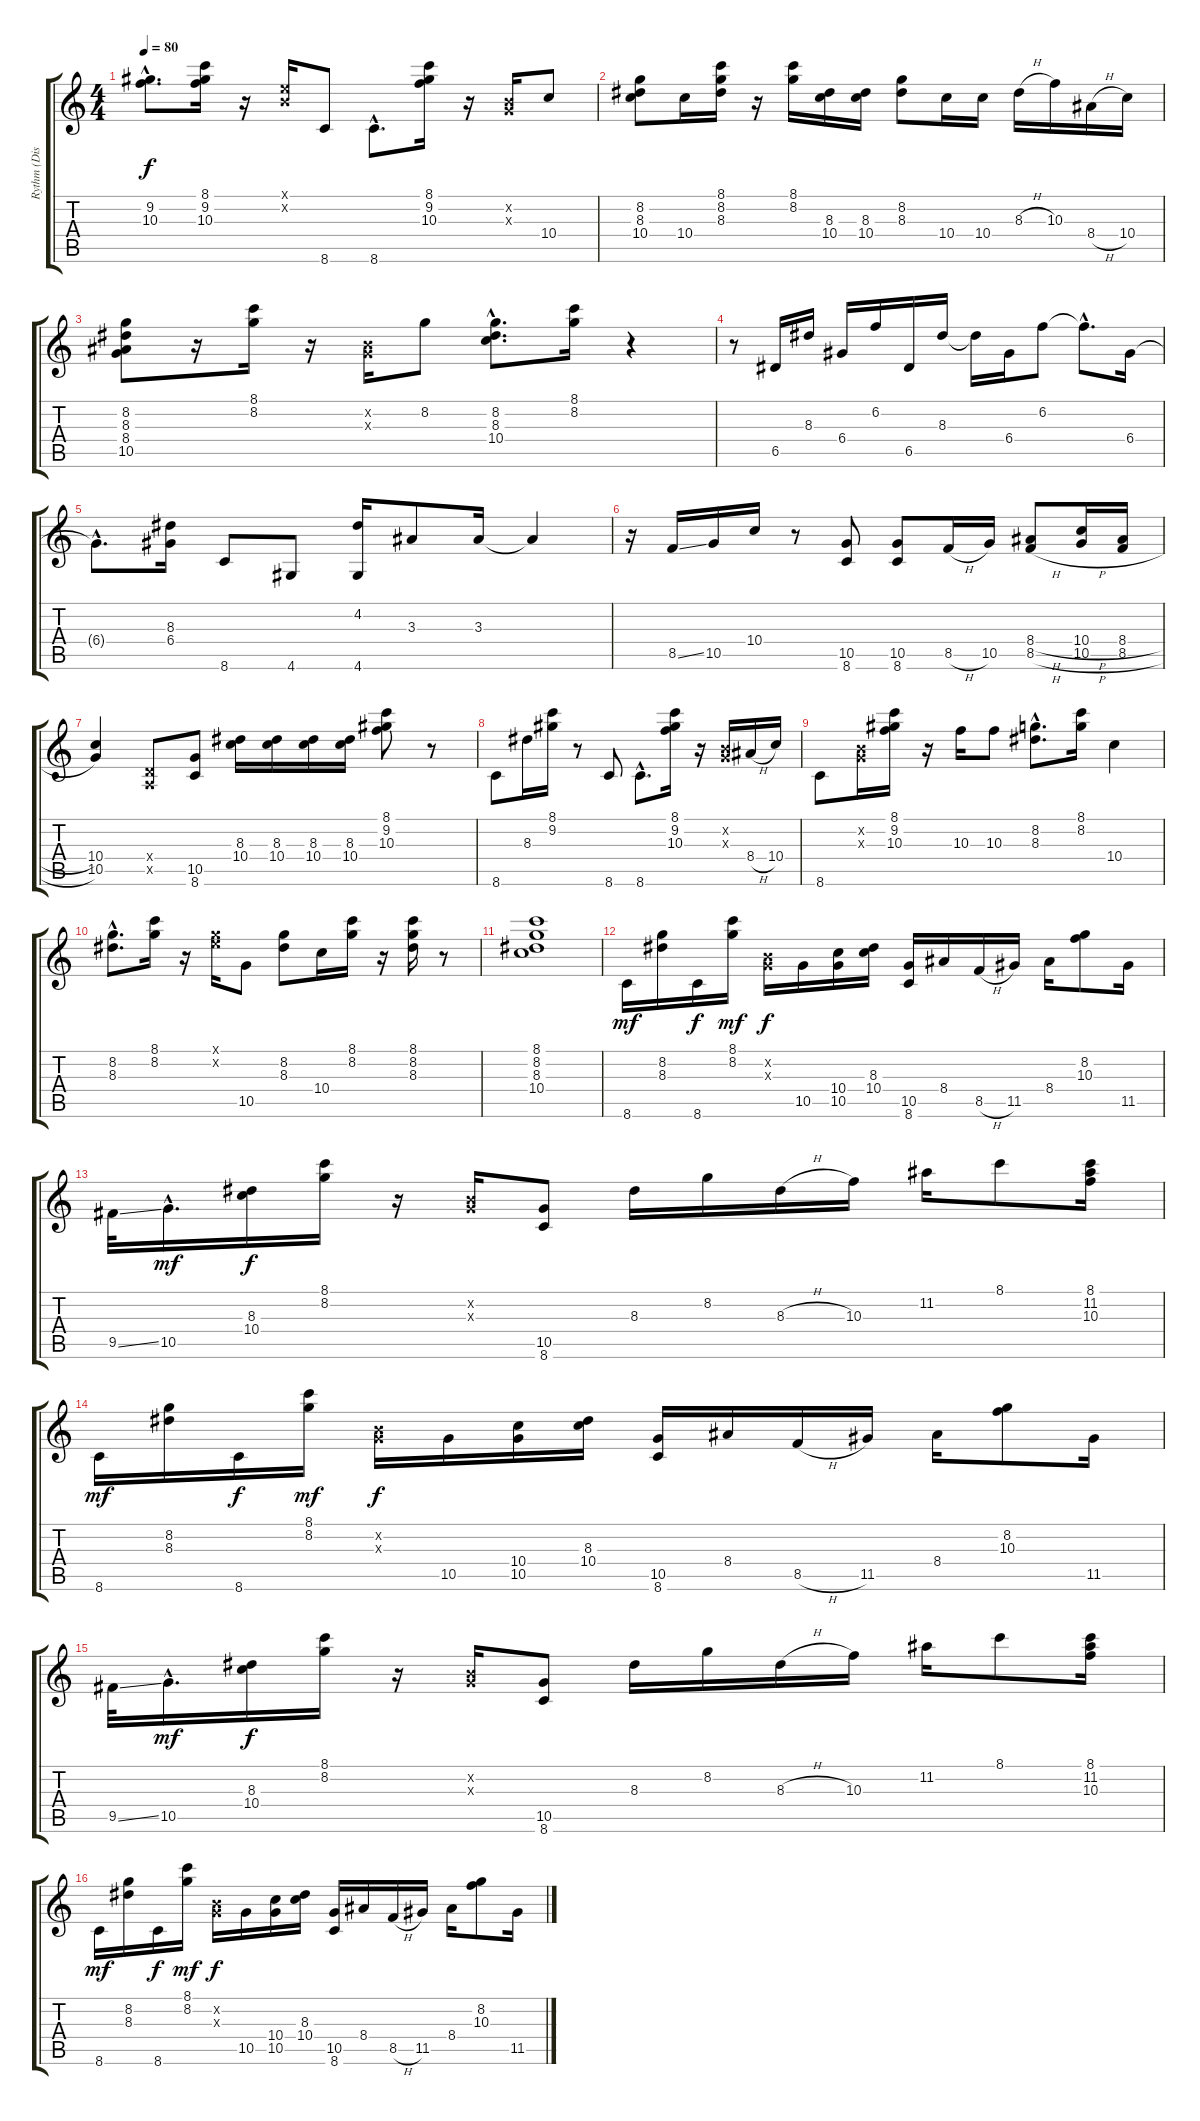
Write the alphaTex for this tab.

\track ("Rythm (Distortion)" "Rythm (Dis") {instrument electricguitarclean}
\staff {score tabs}
\tuning (E4 B3 G3 D3 A2 E2) {hide}
\ts (4 4)
\tempo 80
\clef g2
\ks c
(9.2{hac t} 10.3{hac t}).8{d dy f} (8.1 9.2 10.3).16 r.16 (0.1{x} 0.2{x}).16 8.6.8 8.6{hac}.8{d} (8.1 9.2 10.3).16 r.16 (0.2{x} 0.3{x}).16 10.4.8 |
(8.2 8.3 10.4).8 10.4.16 (8.1 8.2 8.3).16 r.16 (8.1 8.2).16 (8.3 10.4).16 (8.3 10.4).16 (8.2 8.3).8 10.4.16 10.4.16 8.3{h}.16 10.3.16 8.4{h}.16 10.4.16 |
(8.2 8.3 8.4 10.5).8 r.16 (8.1 8.2).16 r.16 (0.2{x} 0.3{x}).16 8.2.8 (8.2{hac} 8.3{hac} 10.4{hac}).8{d} (8.1 8.2).16 r.4 |
r.8 6.5.16 8.3.16 6.4.16 6.2.16 6.5.16 8.3.16 8.3{t}.16 6.4.16 6.2.8 6.2{hac t}.8{d} 6.4.16 |
6.4{hac t}.8{d} (8.3 6.4).16 8.6.8 4.6.8 (4.2 4.6).16 3.3.8 3.3.16 3.3{t}.4 |
r.16 8.5{ss}.16 10.5.16 10.4.16 r.8 (10.5 8.6).8 (10.5 8.6).8 8.5{h}.16 10.5.16 (8.4{h} 8.5{h}).8 (10.4{h} 10.5{h}).16 (8.4{h} 8.5{h}).16 |
(10.4 10.5).4 (0.4{x} 0.5{x}).8 (10.5 8.6).8 (8.3 10.4).16 (8.3 10.4).16 (8.3 10.4).16 (8.3 10.4).16 (8.1 9.2 10.3).8 r.8 |
8.6.8 8.3.16 (8.1 9.2).16 r.8 8.6.8 8.6{hac}.8{d} (8.1 9.2 10.3).16 r.16 (0.2{x} 0.3{x}).16 8.4{h}.16 10.4.16 |
8.6.8 (0.2{x} 0.3{x}).16 (8.1 9.2 10.3).16 r.16 10.3.16 10.3.8 (8.2{hac} 8.3{hac}).8{d} (8.1 8.2).16 10.4.4 |
(8.2{hac} 8.3{hac}).8{d} (8.1 8.2).16 r.16 (0.1{x} 8.2{x}).16 10.5.8 (8.2 8.3).8 10.4.16 (8.1 8.2).16 r.16 (8.1 8.2 8.3).16 r.8 |
(8.1 8.2 8.3 10.4).1 |
8.6.16{dy mf} (8.2 8.3).16 8.6.16{dy f} (8.1 8.2).16{dy mf} (0.2{x} 0.3{x}).16{dy f} 10.5.16 (10.4 10.5).16 (8.3 10.4).16 (10.5 8.6).16 8.4.16 8.5{h}.16 11.5.16 8.4.16 (8.2 10.3).8 11.5.16 |
9.5{ss}.32 10.5{hac}.16{d dy mf} (8.3 10.4).16{dy f} (8.1 8.2).16 r.16 (0.2{x} 0.3{x}).16 (10.5 8.6).8 8.3.16 8.2.16 8.3{h}.16 10.3.16 11.2.16 8.1.8 (8.1 11.2 10.3).16 |
8.6.16{dy mf} (8.2 8.3).16 8.6.16{dy f} (8.1 8.2).16{dy mf} (0.2{x} 0.3{x}).16{dy f} 10.5.16 (10.4 10.5).16 (8.3 10.4).16 (10.5 8.6).16 8.4.16 8.5{h}.16 11.5.16 8.4.16 (8.2 10.3).8 11.5.16 |
9.5{ss}.32 10.5{hac}.16{d dy mf} (8.3 10.4).16{dy f} (8.1 8.2).16 r.16 (0.2{x} 0.3{x}).16 (10.5 8.6).8 8.3.16 8.2.16 8.3{h}.16 10.3.16 11.2.16 8.1.8 (8.1 11.2 10.3).16 |
8.6.16{dy mf} (8.2 8.3).16 8.6.16{dy f} (8.1 8.2).16{dy mf} (0.2{x} 0.3{x}).16{dy f} 10.5.16 (10.4 10.5).16 (8.3 10.4).16 (10.5 8.6).16 8.4.16 8.5{h}.16 11.5.16 8.4.16 (8.2 10.3).8 11.5.16
